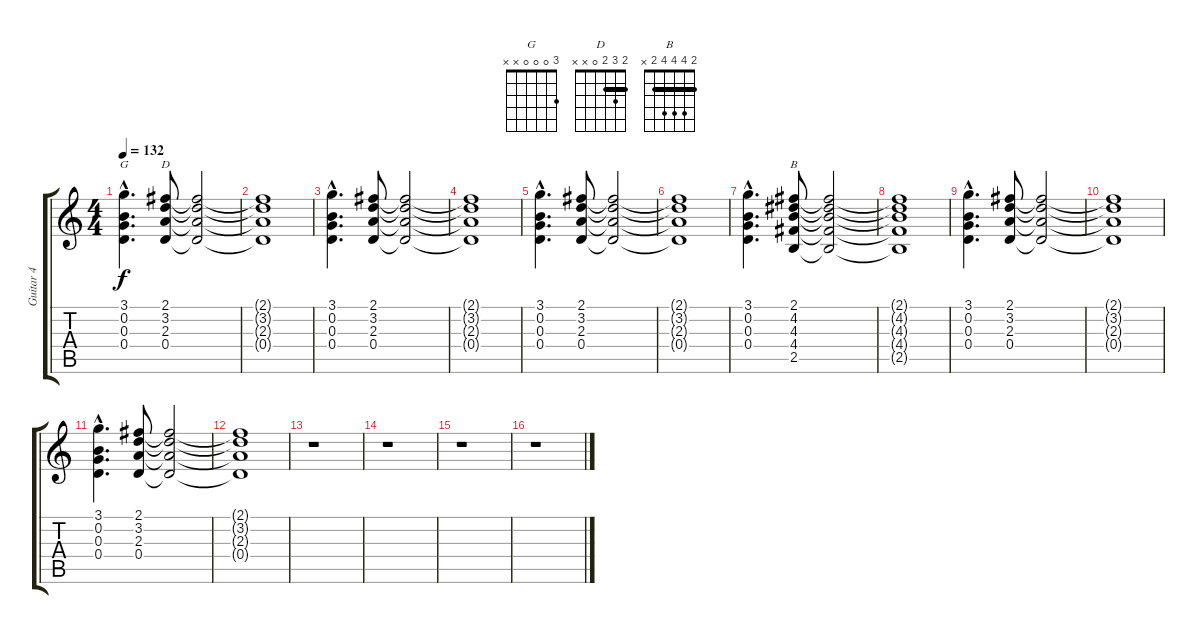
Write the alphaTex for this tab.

\track ("Guitar 4" "Guitar 4") {instrument acousticguitarsteel}
\staff {score tabs}
\tuning (E4 B3 G3 D3 A2 E2) {hide}
\chord ("G" 3 0 0 0 x x)
\chord ("D" 2 3 2 0 x x) {barre 2}
\chord ("B" 2 4 4 4 2 x) {barre 2}
\ts (4 4)
\tempo 132
\clef g2
\ks c
(3.1{hac} 0.2{hac} 0.3{hac} 0.4{hac}).4{d ch "G" dy f volume 7} (2.1 3.2 2.3 0.4).8{ch "D"} (2.1{t} 3.2{t} 2.3{t} 0.4{t}).2 |
(2.1{t} 3.2{t} 2.3{t} 0.4{t}).1 |
(3.1{hac} 0.2{hac} 0.3{hac} 0.4{hac}).4{d} (2.1 3.2 2.3 0.4).8 (2.1{t} 3.2{t} 2.3{t} 0.4{t}).2 |
(2.1{t} 3.2{t} 2.3{t} 0.4{t}).1 |
(3.1{hac} 0.2{hac} 0.3{hac} 0.4{hac}).4{d} (2.1 3.2 2.3 0.4).8 (2.1{t} 3.2{t} 2.3{t} 0.4{t}).2 |
(2.1{t} 3.2{t} 2.3{t} 0.4{t}).1 |
(3.1{hac} 0.2{hac} 0.3{hac} 0.4{hac}).4{d} (2.1 4.2 4.3 4.4 2.5).8{ch "B"} (2.1{t} 4.2{t} 4.3{t} 4.4{t} 2.5{t}).2 |
(2.1{t} 4.2{t} 4.3{t} 4.4{t} 2.5{t}).1 |
(3.1{hac} 0.2{hac} 0.3{hac} 0.4{hac}).4{d} (2.1 3.2 2.3 0.4).8 (2.1{t} 3.2{t} 2.3{t} 0.4{t}).2 |
(2.1{t} 3.2{t} 2.3{t} 0.4{t}).1 |
(3.1{hac} 0.2{hac} 0.3{hac} 0.4{hac}).4{d} (2.1 3.2 2.3 0.4).8 (2.1{t} 3.2{t} 2.3{t} 0.4{t}).2 |
(2.1{t} 3.2{t} 2.3{t} 0.4{t}).1 |
r.1 |
r.1 |
r.1 |
r.1
